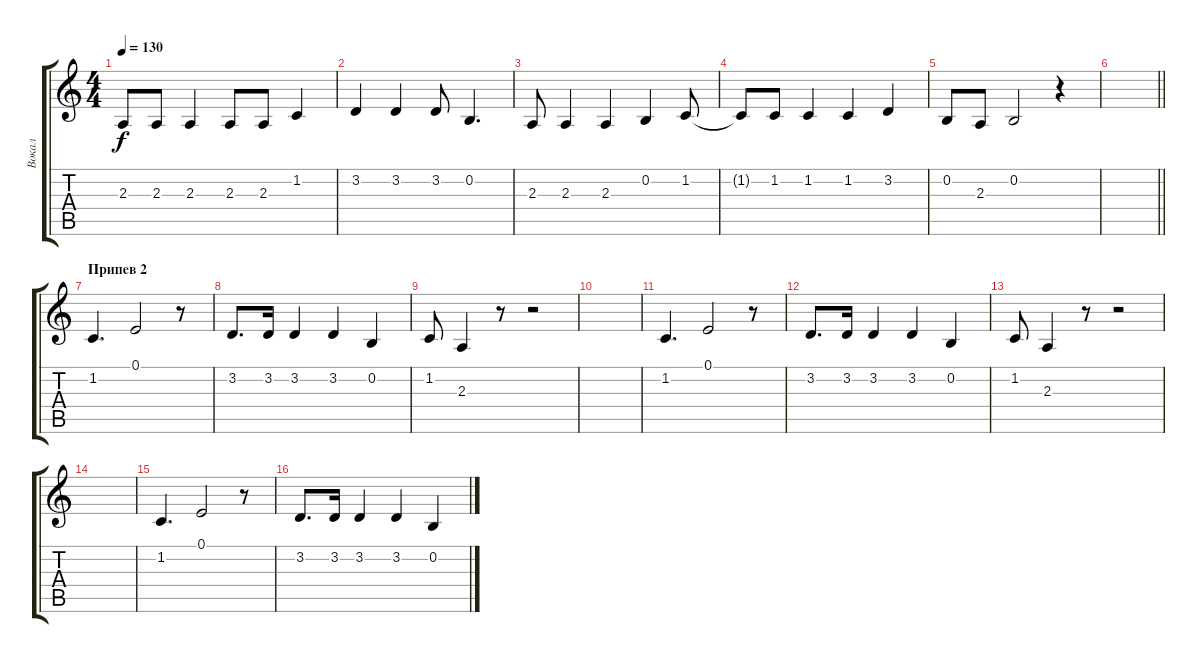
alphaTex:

\track ("Вокал" "Вокал") {instrument lead6voice}
\staff {score tabs}
\tuning (E4 B3 G3 D3 A2 E2) {hide}
\ts (4 4)
\tempo 130
\clef g2
\ks c
2.3.8{dy f} 2.3.8 2.3.4 2.3.8 2.3.8 1.2.4 |
3.2.4 3.2.4 3.2.8 0.2.4{d} |
2.3.8 2.3.4 2.3.4 0.2.4 1.2.8 |
1.2{t}.8 1.2.8 1.2.4 1.2.4 3.2.4 |
0.2.8 2.3.8 0.2.2 r.4 |
\barLineRight lightlight
|
\section ("" "Припев 2")
1.2.4{d} 0.1.2 r.8 |
3.2.8{d} 3.2.16 3.2.4 3.2.4 0.2.4 |
1.2.8 2.3.4 r.8 r.2 |
|
1.2.4{d} 0.1.2 r.8 |
3.2.8{d} 3.2.16 3.2.4 3.2.4 0.2.4 |
1.2.8 2.3.4 r.8 r.2 |
|
1.2.4{d} 0.1.2 r.8 |
3.2.8{d} 3.2.16 3.2.4 3.2.4 0.2.4
